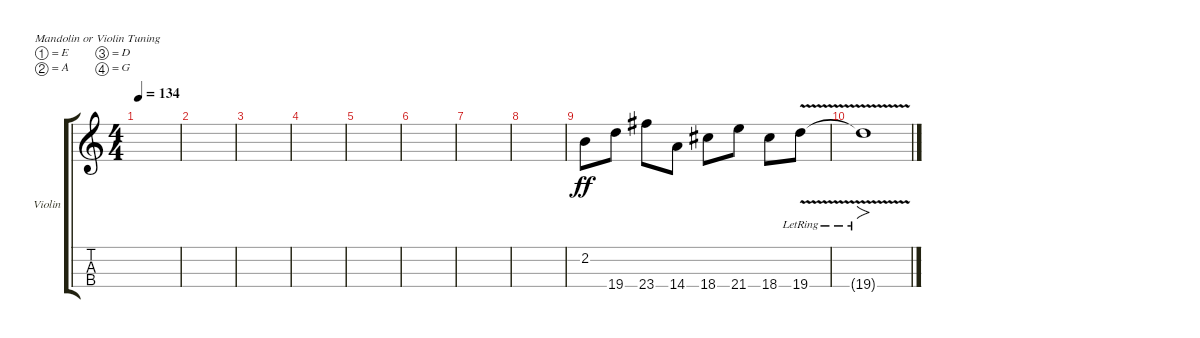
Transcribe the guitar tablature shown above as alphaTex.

\defaultSystemsLayout 4
\bracketExtendMode groupsimilarinstruments
\firstSystemTrackNameOrientation horizontal
\otherSystemsTrackNameOrientation horizontal
\track ("Violin" "Violin") {instrument violin}
\staff {score tabs}
\tuning (E5 A4 D4 G3)
\ts (4 4)
\tempo 134
\clef g2
\scale
0.333333
\ks c
|
\scale
0.333333 |
\scale
0.333333 |
\scale
0.333333 |
\scale
0.333333 |
\scale
0.333333 |
\scale
0.333333 |
\scale
0.333333 |
\scale
0.333333 2.2.8{dy ff} 19.4.8 23.4.8 14.4.8 18.4.8 21.4.8 18.4.8 19.4{v lr}.8 |
\scale
0.333333 19.4{lr t}.1{fo} |
\scale
0.333333 |
\scale
0.333333 |
\scale
0.333333 |
\scale
0.333333 |
\scale
0.333333 |
\scale
0.333333
